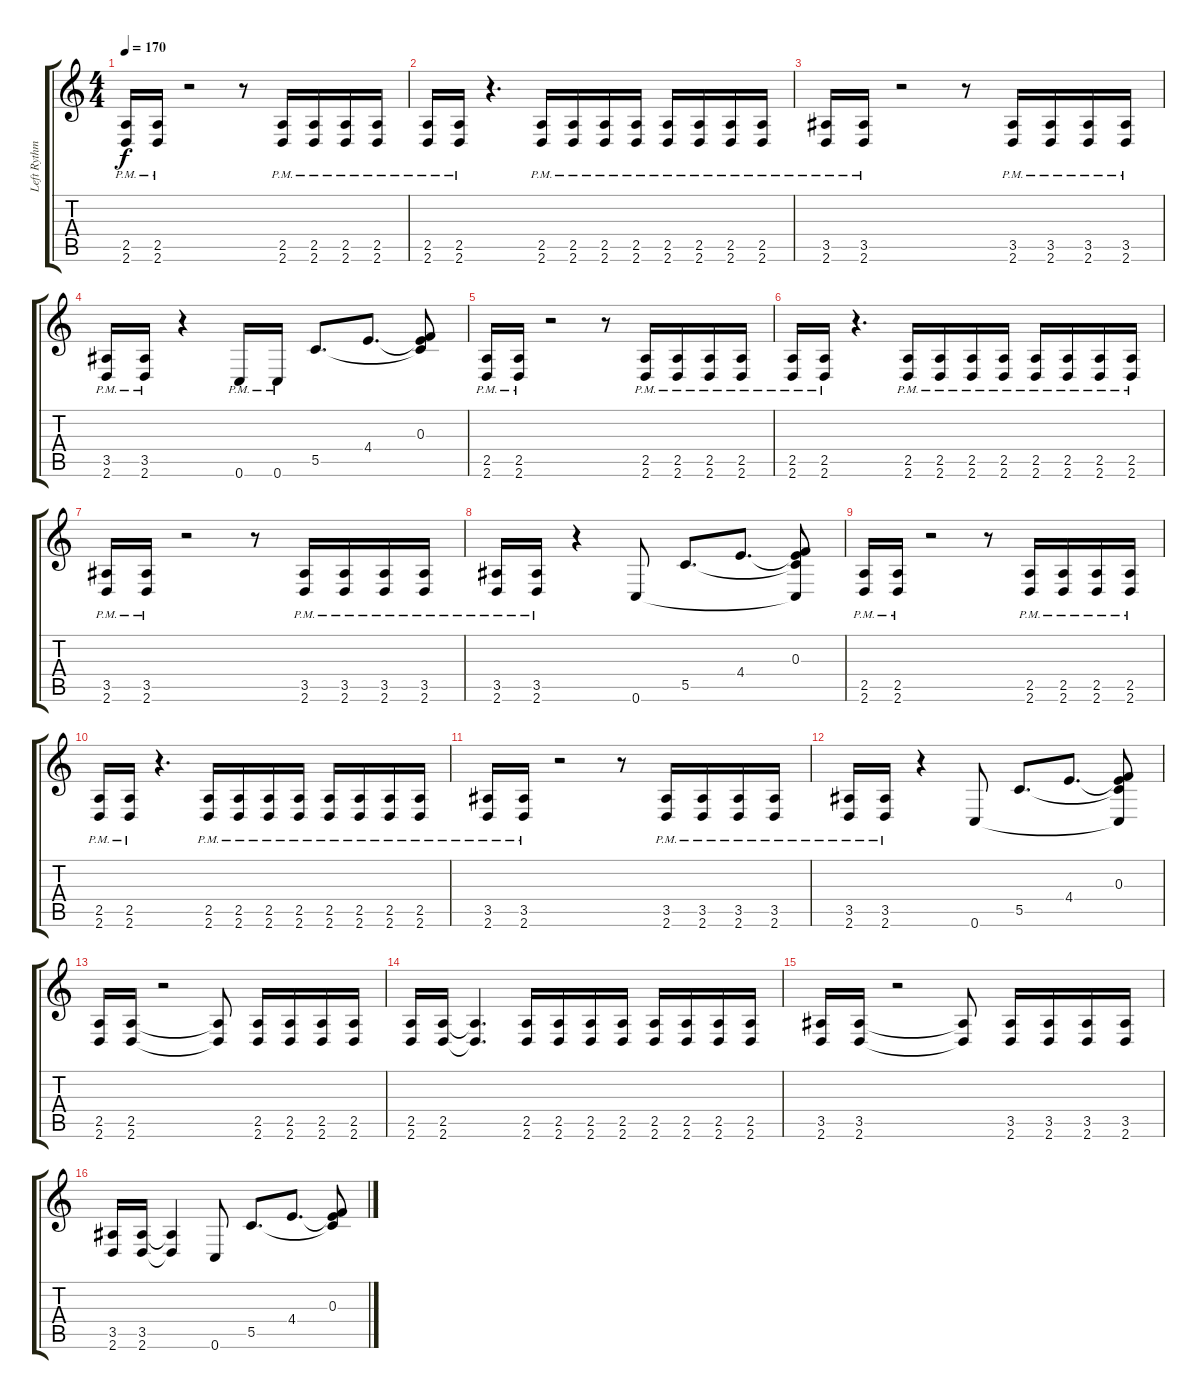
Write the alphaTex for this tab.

\track ("Left Rythm Guitar" "Left Rythm") {instrument distortionguitar}
\staff {score tabs}
\tuning (D4 A3 F3 C3 G2 C2) {hide}
\ts (4 4)
\tempo 170
\clef g2
\ks c
(2.5{pm} 2.6{pm}).16{dy f} (2.5{pm} 2.6{pm}).16 r.2 r.8 (2.5{pm} 2.6{pm}).16 (2.5{pm} 2.6{pm}).16 (2.5{pm} 2.6{pm}).16 (2.5{pm} 2.6{pm}).16 |
(2.5{pm} 2.6{pm}).16 (2.5{pm} 2.6{pm}).16 r.4{d} (2.5{pm} 2.6{pm}).16 (2.5{pm} 2.6{pm}).16 (2.5{pm} 2.6{pm}).16 (2.5{pm} 2.6{pm}).16 (2.5{pm} 2.6{pm}).16 (2.5{pm} 2.6{pm}).16 (2.5{pm} 2.6{pm}).16 (2.5{pm} 2.6{pm}).16 |
(3.5{pm} 2.6{pm}).16 (3.5{pm} 2.6{pm}).16 r.2 r.8 (3.5{pm} 2.6{pm}).16 (3.5{pm} 2.6{pm}).16 (3.5{pm} 2.6{pm}).16 (3.5{pm} 2.6{pm}).16 |
(3.5{pm} 2.6{pm}).16 (3.5{pm} 2.6{pm}).16 r.4 0.6{pm}.16 0.6{pm}.16 5.5.8{d} 4.4.8{d} (0.3 4.4{t} 5.5{t}).8 |
(2.5{pm} 2.6{pm}).16 (2.5{pm} 2.6{pm}).16 r.2 r.8 (2.5{pm} 2.6{pm}).16 (2.5{pm} 2.6{pm}).16 (2.5{pm} 2.6{pm}).16 (2.5{pm} 2.6{pm}).16 |
(2.5{pm} 2.6{pm}).16 (2.5{pm} 2.6{pm}).16 r.4{d} (2.5{pm} 2.6{pm}).16 (2.5{pm} 2.6{pm}).16 (2.5{pm} 2.6{pm}).16 (2.5{pm} 2.6{pm}).16 (2.5{pm} 2.6{pm}).16 (2.5{pm} 2.6{pm}).16 (2.5{pm} 2.6{pm}).16 (2.5{pm} 2.6{pm}).16 |
(3.5{pm} 2.6{pm}).16 (3.5{pm} 2.6{pm}).16 r.2 r.8 (3.5{pm} 2.6{pm}).16 (3.5{pm} 2.6{pm}).16 (3.5{pm} 2.6{pm}).16 (3.5{pm} 2.6{pm}).16 |
(3.5{pm} 2.6{pm}).16 (3.5{pm} 2.6{pm}).16 r.4 0.6.8 5.5.8{d} 4.4.8{d} (0.3 4.4{t} 5.5{t} 0.6{t}).8 |
(2.5{pm} 2.6{pm}).16 (2.5{pm} 2.6{pm}).16 r.2 r.8 (2.5{pm} 2.6{pm}).16 (2.5{pm} 2.6{pm}).16 (2.5{pm} 2.6{pm}).16 (2.5{pm} 2.6{pm}).16 |
(2.5{pm} 2.6{pm}).16 (2.5{pm} 2.6{pm}).16 r.4{d} (2.5{pm} 2.6{pm}).16 (2.5{pm} 2.6{pm}).16 (2.5{pm} 2.6{pm}).16 (2.5{pm} 2.6{pm}).16 (2.5{pm} 2.6{pm}).16 (2.5{pm} 2.6{pm}).16 (2.5{pm} 2.6{pm}).16 (2.5{pm} 2.6{pm}).16 |
(3.5{pm} 2.6{pm}).16 (3.5{pm} 2.6{pm}).16 r.2 r.8 (3.5{pm} 2.6{pm}).16 (3.5{pm} 2.6{pm}).16 (3.5{pm} 2.6{pm}).16 (3.5{pm} 2.6{pm}).16 |
(3.5{pm} 2.6{pm}).16 (3.5{pm} 2.6{pm}).16 r.4 0.6.8 5.5.8{d} 4.4.8{d} (0.3 4.4{t} 5.5{t} 0.6{t}).8 |
(2.5 2.6).16 (2.5 2.6).16 r.2 (2.5{t} 2.6{t}).8 (2.5 2.6).16 (2.5 2.6).16 (2.5 2.6).16 (2.5 2.6).16 |
(2.5 2.6).16 (2.5 2.6).16 (2.5{t} 2.6{t}).4{d} (2.5 2.6).16 (2.5 2.6).16 (2.5 2.6).16 (2.5 2.6).16 (2.5 2.6).16 (2.5 2.6).16 (2.5 2.6).16 (2.5 2.6).16 |
(3.5 2.6).16 (3.5 2.6).16 r.2 (3.5{t} 2.6{t}).8 (3.5 2.6).16 (3.5 2.6).16 (3.5 2.6).16 (3.5 2.6).16 |
(3.5 2.6).16 (3.5 2.6).16 (3.5{t} 2.6{t}).4 0.6.8 5.5.8{d} 4.4.8{d} (0.3 4.4{t} 5.5{t}).8
